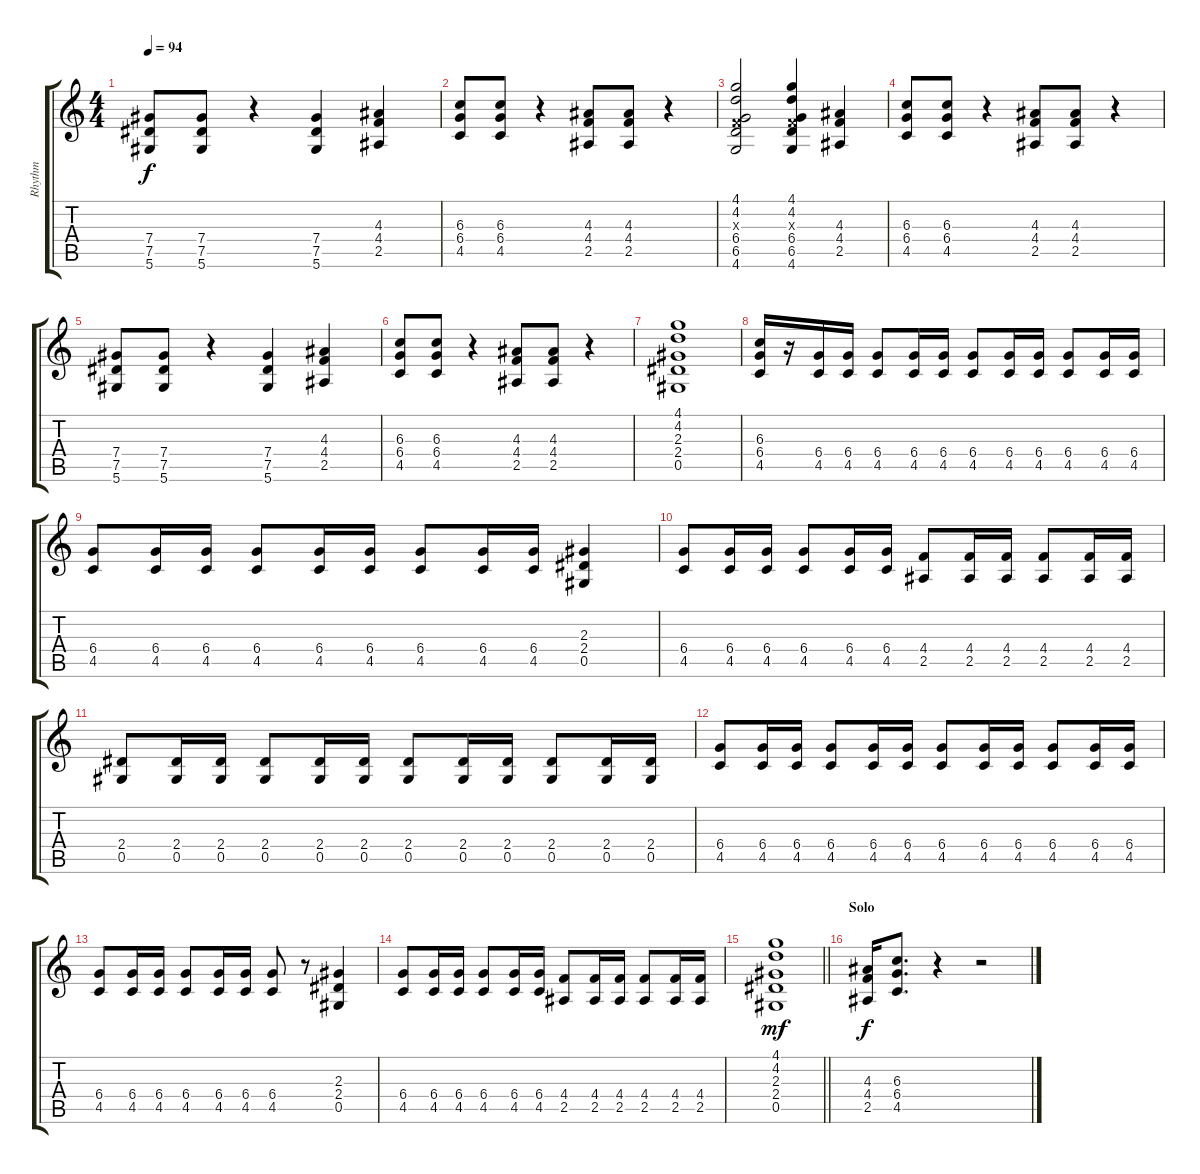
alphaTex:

\track ("Rhythm" "Rhythm") {instrument overdrivenguitar}
\staff {score tabs}
\tuning (Eb4 Bb3 Gb3 Db3 Ab2 Eb2) {hide}
\ts (4 4)
\tempo 94
\clef g2
\ks c
(7.4 7.5 5.6).8{dy f} (7.4 7.5 5.6).8 r.4 (7.4 7.5 5.6).4 (4.3 4.4 2.5).4 |
(6.3 6.4 4.5).8 (6.3 6.4 4.5).8 r.4 (4.3 4.4 2.5).8 (4.3 4.4 2.5).8 r.4 |
(4.1 4.2 -1.3{x} 6.4 6.5 4.6).2 (4.1 4.2 -1.3{x} 6.4 6.5 4.6).4 (4.3 4.4 2.5).4 |
(6.3 6.4 4.5).8 (6.3 6.4 4.5).8 r.4 (4.3 4.4 2.5).8 (4.3 4.4 2.5).8 r.4 |
(7.4 7.5 5.6).8 (7.4 7.5 5.6).8 r.4 (7.4 7.5 5.6).4 (4.3 4.4 2.5).4 |
(6.3 6.4 4.5).8 (6.3 6.4 4.5).8 r.4 (4.3 4.4 2.5).8 (4.3 4.4 2.5).8 r.4 |
(4.1 4.2 2.3 2.4 0.5).1 |
(6.3 6.4 4.5).16 r.16 (6.4 4.5).16 (6.4 4.5).16 (6.4 4.5).8 (6.4 4.5).16 (6.4 4.5).16 (6.4 4.5).8 (6.4 4.5).16 (6.4 4.5).16 (6.4 4.5).8 (6.4 4.5).16 (6.4 4.5).16 |
(6.4 4.5).8 (6.4 4.5).16 (6.4 4.5).16 (6.4 4.5).8 (6.4 4.5).16 (6.4 4.5).16 (6.4 4.5).8 (6.4 4.5).16 (6.4 4.5).16 (2.3 2.4 0.5).4 |
(6.4 4.5).8 (6.4 4.5).16 (6.4 4.5).16 (6.4 4.5).8 (6.4 4.5).16 (6.4 4.5).16 (4.4 2.5).8 (4.4 2.5).16 (4.4 2.5).16 (4.4 2.5).8 (4.4 2.5).16 (4.4 2.5).16 |
(2.4 0.5).8 (2.4 0.5).16 (2.4 0.5).16 (2.4 0.5).8 (2.4 0.5).16 (2.4 0.5).16 (2.4 0.5).8 (2.4 0.5).16 (2.4 0.5).16 (2.4 0.5).8 (2.4 0.5).16 (2.4 0.5).16 |
(6.4 4.5).8 (6.4 4.5).16 (6.4 4.5).16 (6.4 4.5).8 (6.4 4.5).16 (6.4 4.5).16 (6.4 4.5).8 (6.4 4.5).16 (6.4 4.5).16 (6.4 4.5).8 (6.4 4.5).16 (6.4 4.5).16 |
(6.4 4.5).8 (6.4 4.5).16 (6.4 4.5).16 (6.4 4.5).8 (6.4 4.5).16 (6.4 4.5).16 (6.4 4.5).8 r.8 (2.3 2.4 0.5).4 |
(6.4 4.5).8 (6.4 4.5).16 (6.4 4.5).16 (6.4 4.5).8 (6.4 4.5).16 (6.4 4.5).16 (4.4 2.5).8 (4.4 2.5).16 (4.4 2.5).16 (4.4 2.5).8 (4.4 2.5).16 (4.4 2.5).16 |
\barLineRight lightlight
(4.1 4.2 2.3 2.4 0.5).1{dy mf} |
\section ("" "Solo")
(4.3 4.4 2.5).16{dy f} (6.3 6.4 4.5).8{d} r.4 r.2
